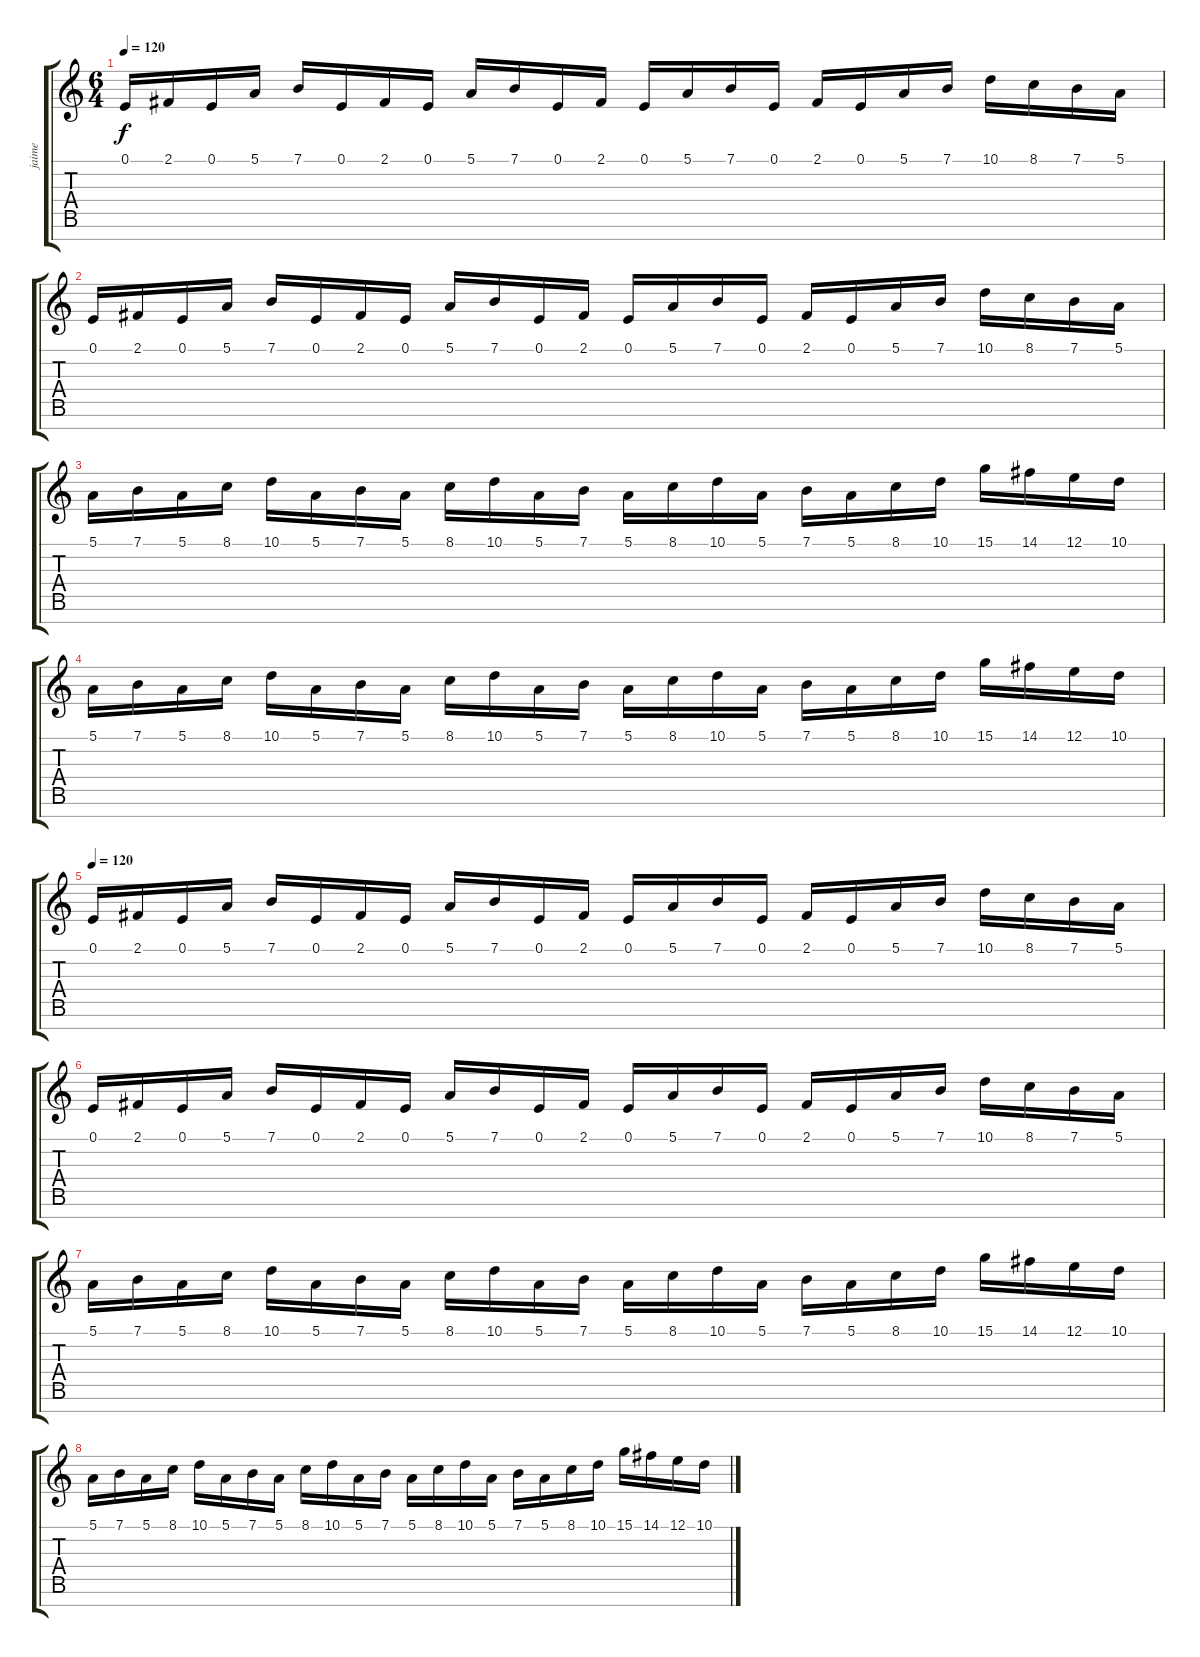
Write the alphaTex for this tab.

\track ("jaime" "jaime") {instrument harpsichord}
\staff {score tabs}
\tuning (E4 B3 G3 D3 A2 E2 B1) {hide}
\ts (6 4)
\tempo 120
\clef g2
\ks c
0.1.16{dy f} 2.1.16 0.1.16 5.1.16 7.1.16 0.1.16 2.1.16 0.1.16 5.1.16 7.1.16 0.1.16 2.1.16 0.1.16 5.1.16 7.1.16 0.1.16 2.1.16 0.1.16 5.1.16 7.1.16 10.1.16 8.1.16 7.1.16 5.1.16 |
0.1.16 2.1.16 0.1.16 5.1.16 7.1.16 0.1.16 2.1.16 0.1.16 5.1.16 7.1.16 0.1.16 2.1.16 0.1.16 5.1.16 7.1.16 0.1.16 2.1.16 0.1.16 5.1.16 7.1.16 10.1.16 8.1.16 7.1.16 5.1.16 |
5.1.16 7.1.16 5.1.16 8.1.16 10.1.16 5.1.16 7.1.16 5.1.16 8.1.16 10.1.16 5.1.16 7.1.16 5.1.16 8.1.16 10.1.16 5.1.16 7.1.16 5.1.16 8.1.16 10.1.16 15.1.16 14.1.16 12.1.16 10.1.16 |
5.1.16 7.1.16 5.1.16 8.1.16 10.1.16 5.1.16 7.1.16 5.1.16 8.1.16 10.1.16 5.1.16 7.1.16 5.1.16 8.1.16 10.1.16 5.1.16 7.1.16 5.1.16 8.1.16 10.1.16 15.1.16 14.1.16 12.1.16 10.1.16 |
\tempo 120
0.1.16 2.1.16 0.1.16 5.1.16 7.1.16 0.1.16 2.1.16 0.1.16 5.1.16 7.1.16 0.1.16 2.1.16 0.1.16 5.1.16 7.1.16 0.1.16 2.1.16 0.1.16 5.1.16 7.1.16 10.1.16 8.1.16 7.1.16 5.1.16 |
0.1.16 2.1.16 0.1.16 5.1.16 7.1.16 0.1.16 2.1.16 0.1.16 5.1.16 7.1.16 0.1.16 2.1.16 0.1.16 5.1.16 7.1.16 0.1.16 2.1.16 0.1.16 5.1.16 7.1.16 10.1.16 8.1.16 7.1.16 5.1.16 |
5.1.16 7.1.16 5.1.16 8.1.16 10.1.16 5.1.16 7.1.16 5.1.16 8.1.16 10.1.16 5.1.16 7.1.16 5.1.16 8.1.16 10.1.16 5.1.16 7.1.16 5.1.16 8.1.16 10.1.16 15.1.16 14.1.16 12.1.16 10.1.16 |
5.1.16 7.1.16 5.1.16 8.1.16 10.1.16 5.1.16 7.1.16 5.1.16 8.1.16 10.1.16 5.1.16 7.1.16 5.1.16 8.1.16 10.1.16 5.1.16 7.1.16 5.1.16 8.1.16 10.1.16 15.1.16 14.1.16 12.1.16 10.1.16
